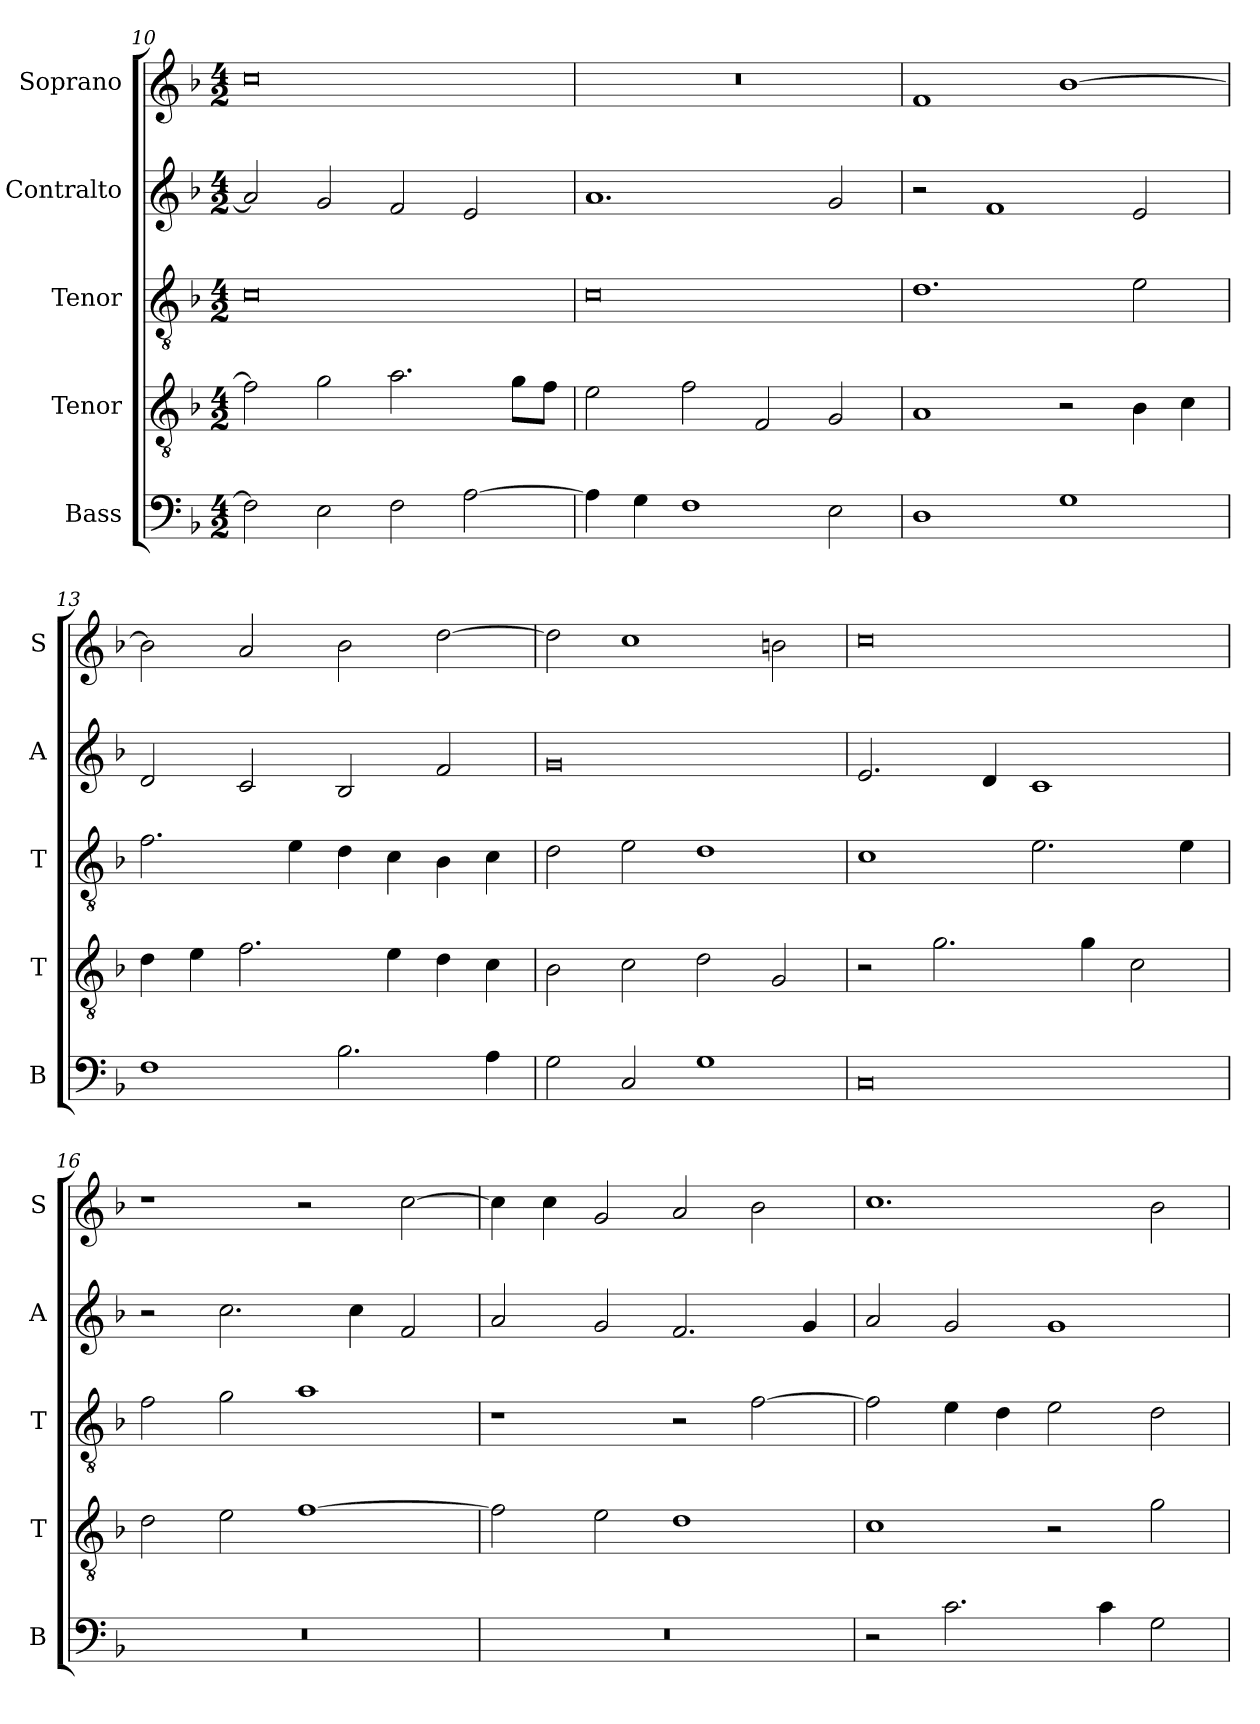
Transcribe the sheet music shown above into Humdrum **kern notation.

**kern	**kern	**kern	**kern	**kern
*part5	*part4	*part3	*part2	*part1
*staff5	*staff4	*staff3	*staff2	*staff1
*I"Bass	*I"Tenor	*I"Tenor	*I"Contralto	*I"Soprano
*I'B	*I'T	*I'T	*I'A	*I'S
*clefF4	*clefGv2	*clefGv2	*clefG2	*clefG2
*k[b-]	*k[b-]	*k[b-]	*k[b-]	*k[b-]
*F:ion	*F:ion	*F:ion	*F:ion	*F:ion
*M4/2	*M4/2	*M4/2	*M4/2	*M4/2
=10	=10	=10	=10	=10
2F]	2f]	0c	2a]	0cc
2E	2g	.	2g	.
2F	2.a	.	2f	.
[2A	.	.	2e	.
.	8g\L	.	.	.
.	8f\J	.	.	.
=11	=11	=11	=11	=11
4A]	2e	0c	1.a	0r
4G	.	.	.	.
1F	2f	.	.	.
.	2F	.	.	.
2E	2G	.	2g	.
=12	=12	=12	=12	=12
1D	1A	1.d	2r	1f
.	.	.	1f	.
1G	2r	.	.	[1b-
.	4B-	2e	2e	.
.	4c	.	.	.
=13	=13	=13	=13	=13
1F	4d	2.f	2d	2b-]
.	4e	.	.	.
.	2.f	.	2c	2a
.	.	4e	.	.
2.B-	.	4d	2B-	2b-
.	4e	4c	.	.
.	4d	4B-	2f	[2dd
4A	4c	4c	.	.
=14	=14	=14	=14	=14
2G	2B-	2d	0g	2dd]
2C	2c	2e	.	1cc
1G	2d	1d	.	.
.	2G	.	.	2bn
=15	=15	=15	=15	=15
0C	2r	1c	2.e	0cc
.	2.g	.	.	.
.	.	.	4d	.
.	.	2.e	1c	.
.	4g	.	.	.
.	2c	.	.	.
.	.	4e	.	.
=16	=16	=16	=16	=16
0r	2d	2f	2r	1r
.	2e	2g	2.cc	.
.	[1f	1a	.	2r
.	.	.	4cc	.
.	.	.	2f	[2cc
=17	=17	=17	=17	=17
0r	2f]	1r	2a	4cc]
.	.	.	.	4cc
.	2e	.	2g	2g
.	1d	2r	2.f	2a
.	.	[2f	.	2b-
.	.	.	4g	.
=18	=18	=18	=18	=18
2r	1c	2f]	2a	1.cc
2.c	.	4e	2g	.
.	.	4d	.	.
.	2r	2e	1g	.
4c	.	.	.	.
2G	2g	2d	.	2b-
=	=	=	=	=
*-	*-	*-	*-	*-
